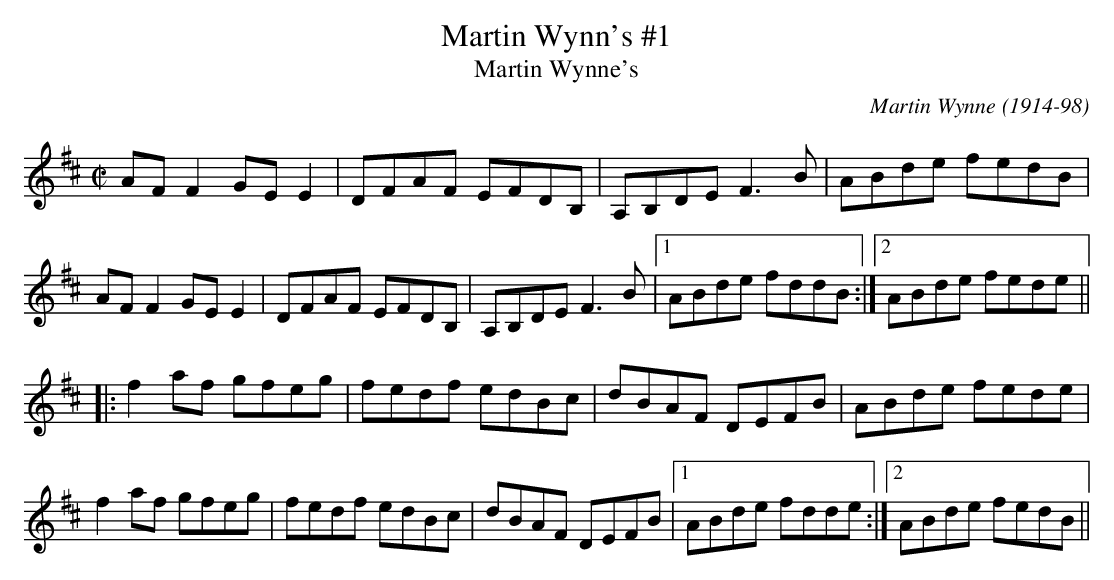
X:1
T:Martin Wynn's #1
T:Martin Wynne's
C:Martin Wynne (1914-98)
M:C|
K:D
AFF2 GEE2|DFAF EFDB,|A,B,DE F3B|ABde fedB|
AFF2 GEE2|DFAF EFDB,|A,B,DE F3B|1 ABde fddB:|2 ABde fede||
|:f2af gfeg|fedf edBc|dBAF DEFB|ABde fede|
f2af gfeg|fedf edBc|dBAF DEFB|1 ABde fdde:|2 ABde fedB||
